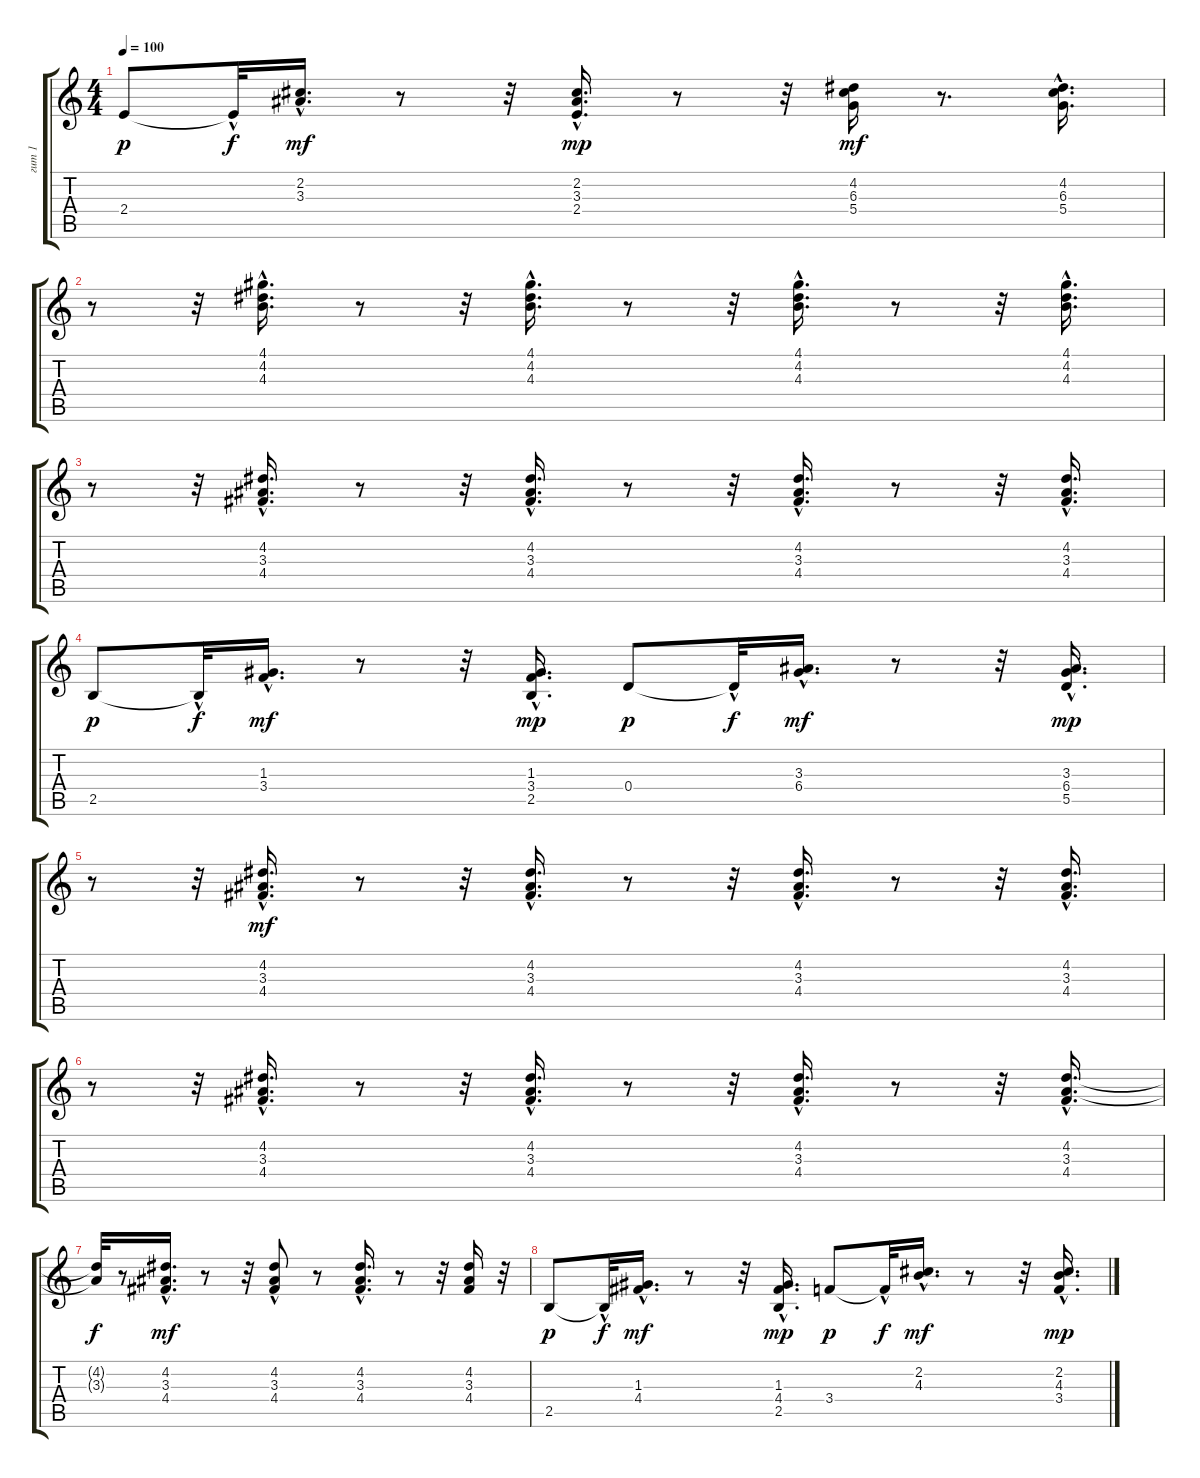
\track ("гит 1" "гит 1") {instrument acousticguitarsteel}
\staff {score tabs}
\tuning (E4 B3 G3 D3 A2 E2) {hide}
\ts (4 4)
\tempo 100
\clef g2
\ks c
2.4.8{dy p} 2.4{hac t}.32{dy f} (2.2 3.3{hac}).16{d dy mf} r.8 r.32 (2.2{hac} 3.3{hac} 2.4{hac}).16{d dy mp} r.8 r.32 (4.2 6.3 5.4).16{dy mf} r.8{d} (4.2{hac} 6.3{hac} 5.4{hac}).16{d} |
r.8 r.32 (4.1{hac} 4.2{hac} 4.3{hac}).16{d} r.8 r.32 (4.1{hac} 4.2{hac} 4.3{hac}).16{d} r.8 r.32 (4.1{hac} 4.2{hac} 4.3).16{d} r.8 r.32 (4.1{hac} 4.2{hac} 4.3{hac}).16{d} |
r.8 r.32 (4.2{hac} 3.3{hac} 4.4{hac}).16{d} r.8 r.32 (4.2{hac} 3.3{hac} 4.4{hac}).16{d} r.8 r.32 (4.2{hac} 3.3{hac} 4.4).16{d} r.8 r.32 (4.2{hac} 3.3{hac} 4.4{hac}).16{d} |
2.5.8{dy p} 2.5{hac t}.32{dy f} (1.3 3.4{hac}).16{d dy mf} r.8 r.32 (1.3{hac} 3.4{hac} 2.5{hac}).16{d dy mp} 0.4.8{dy p} 0.4{hac t}.32{dy f} (3.3 6.4{hac}).16{d dy mf} r.8 r.32 (3.3{hac} 6.4{hac} 5.5{hac}).16{d dy mp} |
r.8 r.32 (4.2{hac} 3.3{hac} 4.4{hac}).16{d dy mf} r.8 r.32 (4.2{hac} 3.3{hac} 4.4{hac}).16{d} r.8 r.32 (4.2{hac} 3.3{hac} 4.4).16{d} r.8 r.32 (4.2{hac} 3.3{hac} 4.4{hac}).16{d} |
r.8 r.32 (4.2{hac} 3.3{hac} 4.4{hac}).16{d} r.8 r.32 (4.2{hac} 3.3{hac} 4.4{hac}).16{d} r.8 r.32 (4.2{hac} 3.3{hac} 4.4).16{d} r.8 r.32 (4.2{hac} 3.3{hac} 4.4{hac}).16{d} |
(4.2{t} 3.3{t}).32{dy f} r.8 (4.2{hac} 3.3{hac} 4.4{hac}).16{d dy mf} r.8 r.32 (4.2 3.3 4.4{hac}).8 r.8 (4.2{hac} 3.3{hac} 4.4{hac}).16{d} r.8 r.32 (4.2 3.3 4.4).16 r.32 |
2.5.8{dy p} 2.5{hac t}.32{dy f} (1.3 4.4{hac}).16{d dy mf} r.8 r.32 (1.3{hac} 4.4{hac} 2.5{hac}).16{d dy mp} 3.4.8{dy p} 3.4{hac t}.32{dy f} (2.2 4.3{hac}).16{d dy mf} r.8 r.32 (2.2{hac} 4.3{hac} 3.4{hac}).16{d dy mp}
